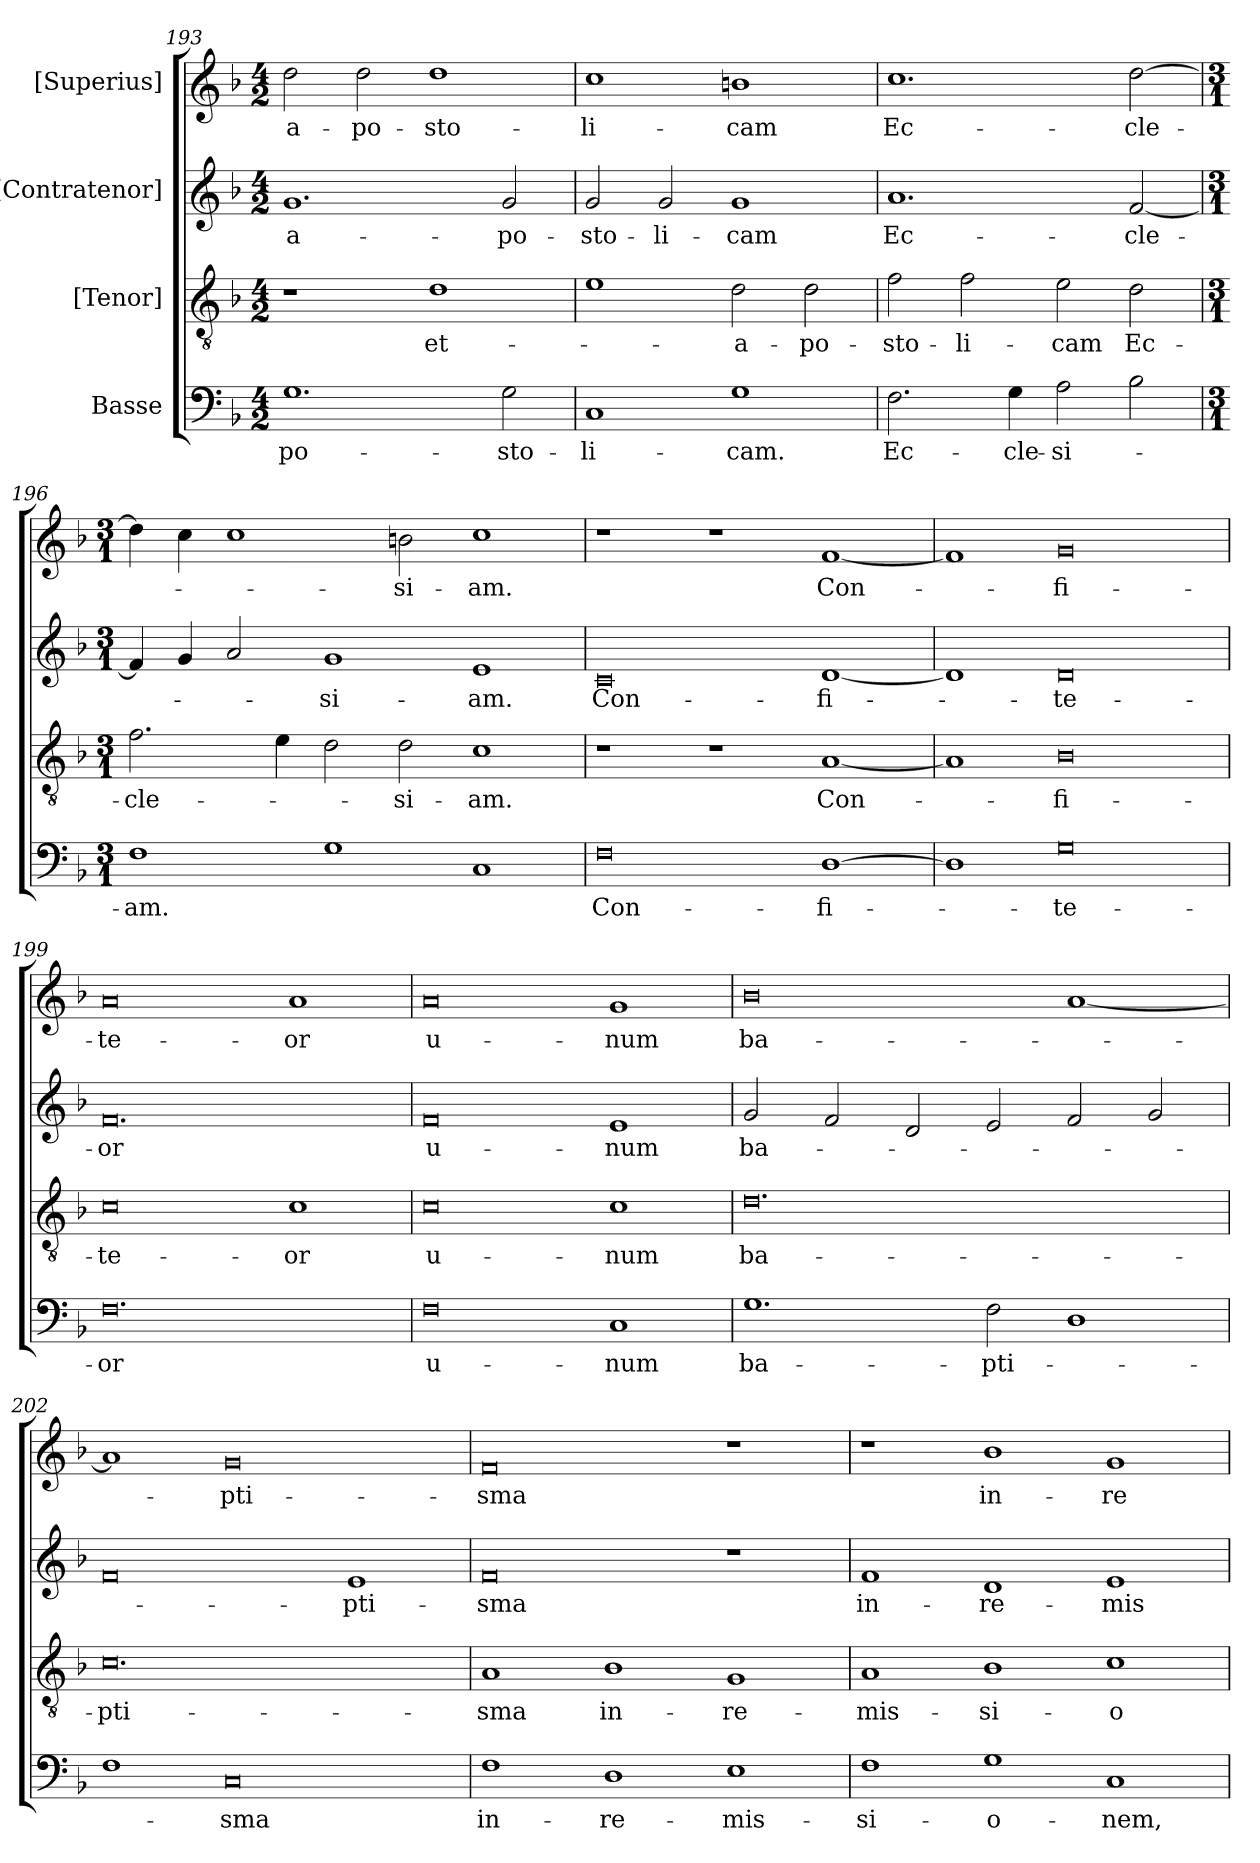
**kern	**text	**kern	**text	**kern	**text	**kern	**text
*part4	*part4	*part3	*part3	*part2	*part2	*part1	*part1
*staff4	*staff4	*staff3	*staff3	*staff2	*staff2	*staff1	*staff1
*I"Basse	*	*I"[Tenor]	*	*I"[Contratenor]	*	*I"[Superius]	*
*clefF4	*	*clefGv2	*	*clefG2	*	*clefG2	*
*k[b-]	*	*k[b-]	*	*k[b-]	*	*k[b-]	*
*M4/2	*	*M4/2	*	*M4/2	*	*M4/2	*
=193	=193	=193	=193	=193	=193	=193	=193
1.G\	-po-	1r	.	1.g/	a-	2dd\	a-
.	.	.	.	.	.	2dd\	-po-
.	.	1d\	et-	.	.	1dd\	-sto-
2G\	-sto-	.	.	2g/	-po-	.	.
=194	=194	=194	=194	=194	=194	=194	=194
1C/	-li-	1e\	.	2g/	-sto-	1cc\	-li-
.	.	.	.	2g/	-li-	.	.
1G\	-cam.	2d\	a-	1g/	-cam	1bn\	-cam
.	.	2d\	-po-	.	.	.	.
=195	=195	=195	=195	=195	=195	=195	=195
2.F\	Ec-	2f\	-sto-	1.a/	Ec-	1.cc\	Ec-
.	.	2f\	-li-	.	.	.	.
4G\	-cle-	.	.	.	.	.	.
2A\	-si-	2e\	-cam	.	.	.	.
2B-\	.	2d\	Ec-	[2f/	-cle-	[2dd\	-cle-
=196	=196	=196	=196	=196	=196	=196	=196
*M3/1	*	*M3/1	*	*M3/1	*	*M3/1	*
1F\	-am.	2.f\	-cle-	4f/]	.	4dd\]	.
.	.	.	.	4g/	.	4cc\	.
.	.	.	.	2a/	.	1cc\	.
.	.	4e\	.	.	.	.	.
1G\	.	2d\	.	1g/	-si-	.	.
.	.	2d\	-si-	.	.	2bn\	-si-
1C/	.	1c\	-am.	1e/	-am.	1cc\	-am.
=197	=197	=197	=197	=197	=197	=197	=197
0F\	Con-	1r	.	0c/	Con-	1r	.
.	.	1r	.	.	.	1r	.
[1D\	-fi-	[1A/	Con-	[1d/	-fi-	[1f/	Con-
=198	=198	=198	=198	=198	=198	=198	=198
1D\]	.	1A/]	.	1d/]	.	1f/]	.
0G\	-te-	0B-\	-fi-	0d/	-te-	0g/	-fi-
=199	=199	=199	=199	=199	=199	=199	=199
0.F\	-or	0c\	-te-	0.f/	-or	0a/	-te-
.	.	1c\	-or	.	.	1a/	-or
=200	=200	=200	=200	=200	=200	=200	=200
0F\	u-	0c\	u-	0f/	u-	0a/	u-
1C/	-num	1c\	-num	1e/	-num	1g/	-num
=201	=201	=201	=201	=201	=201	=201	=201
1.G\	ba-	0.d\	ba-	2g/	ba-	0b-\	ba-
.	.	.	.	2f/	.	.	.
.	.	.	.	2d/	.	.	.
2F\	-pti-	.	.	2e/	.	.	.
1D\	.	.	.	2f/	.	[1a/	.
.	.	.	.	2g/	.	.	.
=202	=202	=202	=202	=202	=202	=202	=202
1F\	.	0.c\	-pti-	0f/	.	1a/]	.
0C/	-sma	.	.	.	.	0g/	-pti-
.	.	.	.	1e/	-pti-	.	.
=203	=203	=203	=203	=203	=203	=203	=203
1F\	in-	1A/	-sma	0f/	-sma	0f/	-sma
1D\	re-	1B-\	in-	.	.	.	.
1E\	-mis-	1G/	re-	1r	.	1r	.
=204	=204	=204	=204	=204	=204	=204	=204
1F\	-si-	1A/	-mis-	1f/	in-	1r	.
1G\	-o-	1B-\	-si-	1d/	re-	1b-\	in-
1C/	-nem,	1c\	-o-	1e/	-mis-	1g/	re-
=	=	=	=	=	=	=	=
*-	*-	*-	*-	*-	*-	*-	*-
